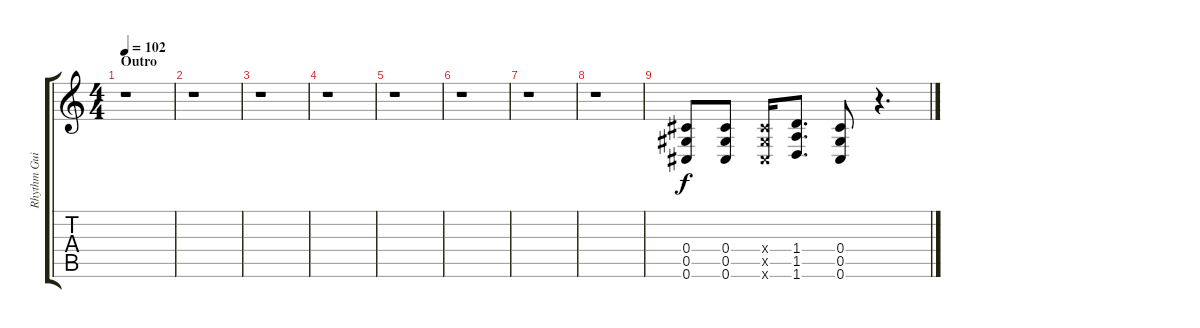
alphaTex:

\track ("Rhythm Guitar" "Rhythm Gui") {instrument distortionguitar}
\staff {score tabs}
\tuning (Eb4 Bb3 Gb3 Db3 Ab2 Db2) {hide}
\ts (4 4)
\section ("" "Outro")
\tempo 102
\clef g2
\ks c
r.1{dy f} |
r.1 |
r.1 |
r.1 |
r.1 |
r.1 |
r.1 |
r.1 |
(0.4 0.5 0.6).8{volume 16 balance 0} (0.4 0.5 0.6).8 (0.4{x} 0.5{x} 0.6{x}).16 (1.4 1.5 1.6).8{d} (0.4 0.5 0.6).8 r.4{d}
